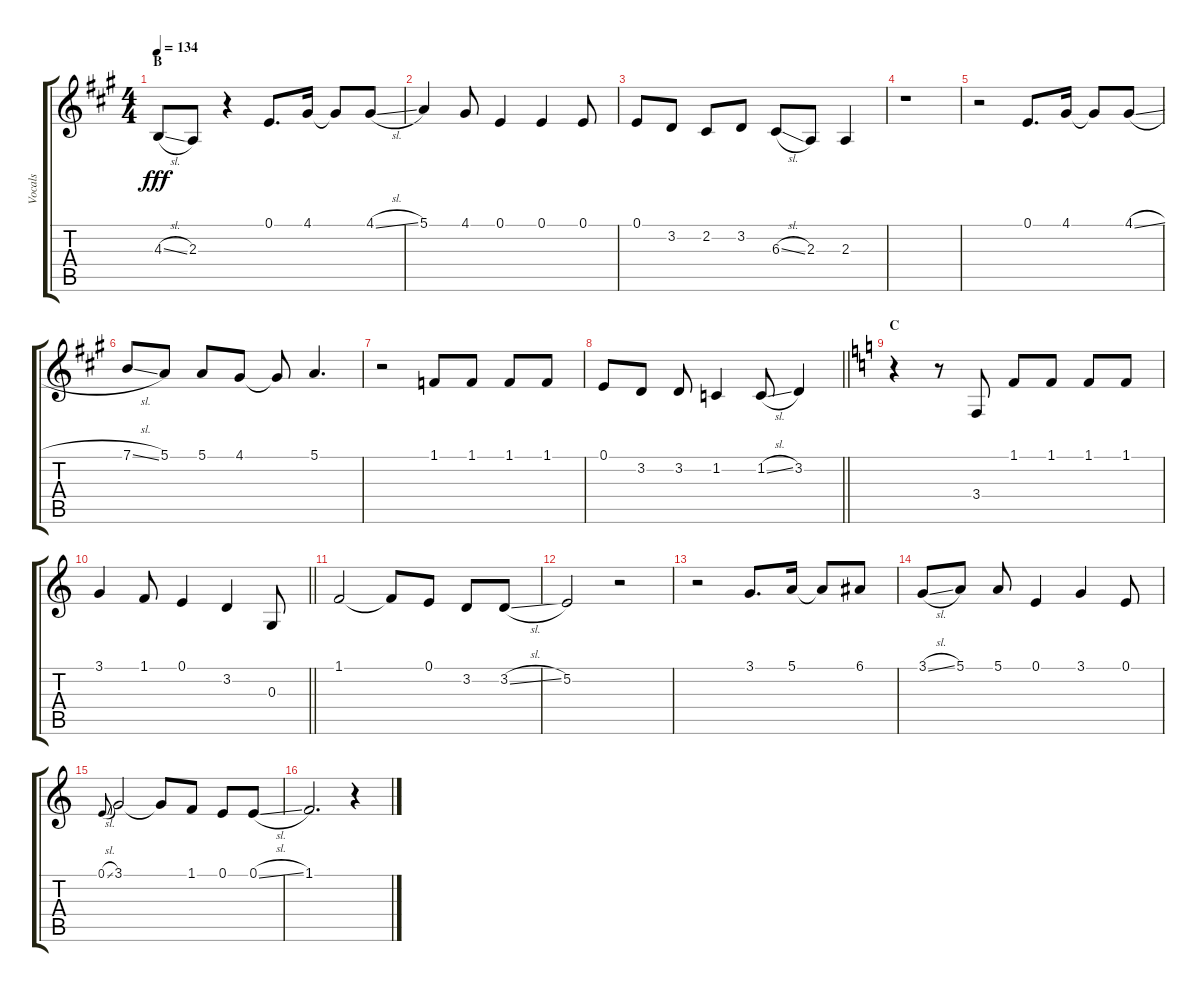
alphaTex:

\track ("Vocals" "Vocals") {instrument voiceoohs}
\staff {score tabs}
\tuning (E4 B3 G3 D3 A2 E2) {hide}
\ts (4 4)
\section ("" "B")
\tempo 134
\clef g2
\ks a
4.3{sl t}.8{dy fff} 2.3.8 r.4 0.1.8{d} 4.1.16 4.1{t}.8 4.1{sl}.8 |
5.1.4 4.1.8 0.1.4 0.1.4 0.1.8 |
0.1.8 3.2.8 2.2.8 3.2.8 6.3{sl}.8 2.3.8 2.3.4 |
r.1 |
r.2 0.1.8{d} 4.1.16 4.1{t}.8 4.1{sl}.8 |
7.1{sl}.8 5.1.8 5.1.8 4.1.8 4.1{t}.8 5.1.4{d} |
r.2 1.1.8 1.1.8 1.1.8 1.1.8 |
\barLineRight lightlight
0.1.8 3.2.8 3.2.8 1.2.4 1.2{sl}.8 3.2.4 |
\section ("" "C")
\ks c
r.4 r.8 3.4.8 1.1.8 1.1.8 1.1.8 1.1.8 |
\barLineRight lightlight
3.1.4 1.1.8 0.1.4 3.2.4 0.3.8 |
1.1.2 1.1{t}.8 0.1.8 3.2.8 3.2{sl}.8 |
5.2.2 r.2 |
r.2 3.1.8{d} 5.1.16 5.1{t}.8 6.1.8 |
3.1{sl}.8 5.1.8 5.1.8 0.1.4 3.1.4 0.1.8 |
0.1{sl}.8{gr onbeat} 3.1.2 3.1{t}.8 1.1.8 0.1.8 0.1{sl}.8 |
1.1.2{d} r.4
